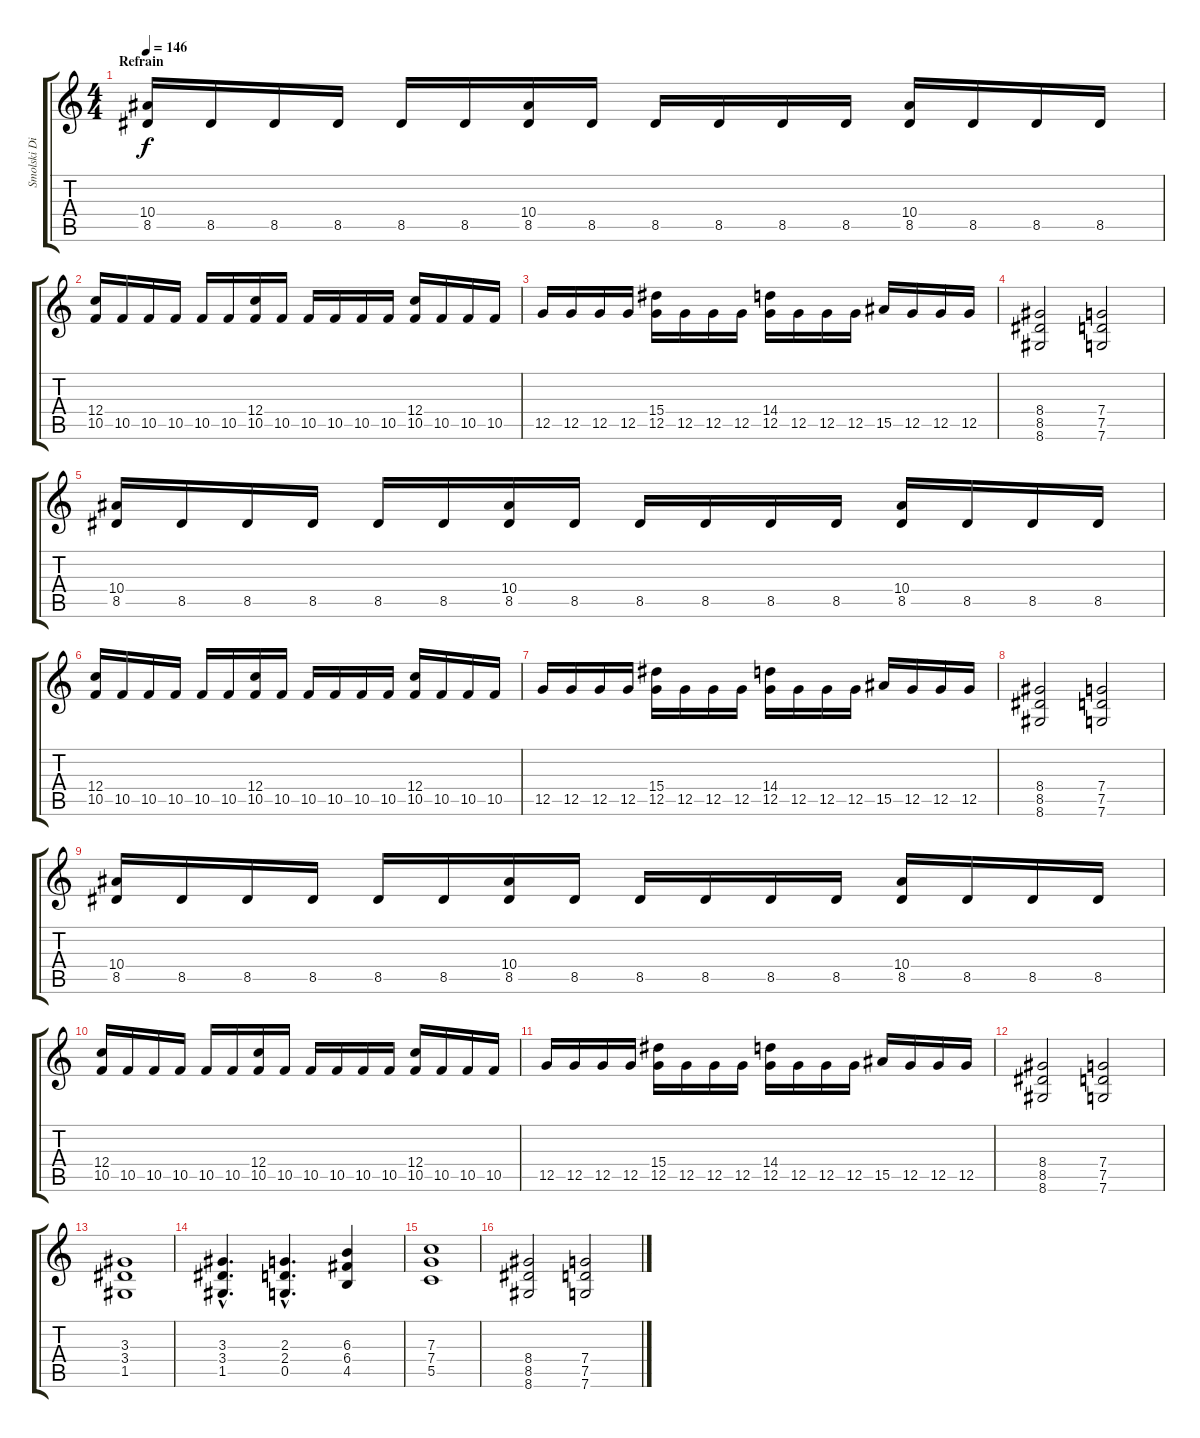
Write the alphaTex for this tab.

\track ("Smolski Dist Left" "Smolski Di") {instrument distortionguitar}
\staff {score tabs}
\tuning (D4 A3 F3 C3 G2 C2) {hide}
\ts (4 4)
\section ("" "Refrain")
\tempo 146
\clef g2
\ks c
(10.4 8.5).16{dy f} 8.5.16 8.5.16 8.5.16 8.5.16 8.5.16 (10.4 8.5).16 8.5.16 8.5.16 8.5.16 8.5.16 8.5.16 (10.4 8.5).16 8.5.16 8.5.16 8.5.16 |
(12.4 10.5).16 10.5.16 10.5.16 10.5.16 10.5.16 10.5.16 (12.4 10.5).16 10.5.16 10.5.16 10.5.16 10.5.16 10.5.16 (12.4 10.5).16 10.5.16 10.5.16 10.5.16 |
12.5.16 12.5.16 12.5.16 12.5.16 (15.4 12.5).16 12.5.16 12.5.16 12.5.16 (14.4 12.5).16 12.5.16 12.5.16 12.5.16 15.5.16 12.5.16 12.5.16 12.5.16 |
(8.4 8.5 8.6).2 (7.4 7.5 7.6).2 |
(10.4 8.5).16 8.5.16 8.5.16 8.5.16 8.5.16 8.5.16 (10.4 8.5).16 8.5.16 8.5.16 8.5.16 8.5.16 8.5.16 (10.4 8.5).16 8.5.16 8.5.16 8.5.16 |
(12.4 10.5).16 10.5.16 10.5.16 10.5.16 10.5.16 10.5.16 (12.4 10.5).16 10.5.16 10.5.16 10.5.16 10.5.16 10.5.16 (12.4 10.5).16 10.5.16 10.5.16 10.5.16 |
12.5.16 12.5.16 12.5.16 12.5.16 (15.4 12.5).16 12.5.16 12.5.16 12.5.16 (14.4 12.5).16 12.5.16 12.5.16 12.5.16 15.5.16 12.5.16 12.5.16 12.5.16 |
(8.4 8.5 8.6).2 (7.4 7.5 7.6).2 |
(10.4 8.5).16 8.5.16 8.5.16 8.5.16 8.5.16 8.5.16 (10.4 8.5).16 8.5.16 8.5.16 8.5.16 8.5.16 8.5.16 (10.4 8.5).16 8.5.16 8.5.16 8.5.16 |
(12.4 10.5).16 10.5.16 10.5.16 10.5.16 10.5.16 10.5.16 (12.4 10.5).16 10.5.16 10.5.16 10.5.16 10.5.16 10.5.16 (12.4 10.5).16 10.5.16 10.5.16 10.5.16 |
12.5.16 12.5.16 12.5.16 12.5.16 (15.4 12.5).16 12.5.16 12.5.16 12.5.16 (14.4 12.5).16 12.5.16 12.5.16 12.5.16 15.5.16 12.5.16 12.5.16 12.5.16 |
(8.4 8.5 8.6).2 (7.4 7.5 7.6).2 |
(3.3 3.4 1.5).1 |
(3.3{hac} 3.4{hac} 1.5{hac}).4{d} (2.3{hac} 2.4{hac} 0.5{hac}).4{d} (6.3 6.4 4.5).4 |
(7.3 7.4 5.5).1 |
(8.4 8.5 8.6).2 (7.4 7.5 7.6).2
